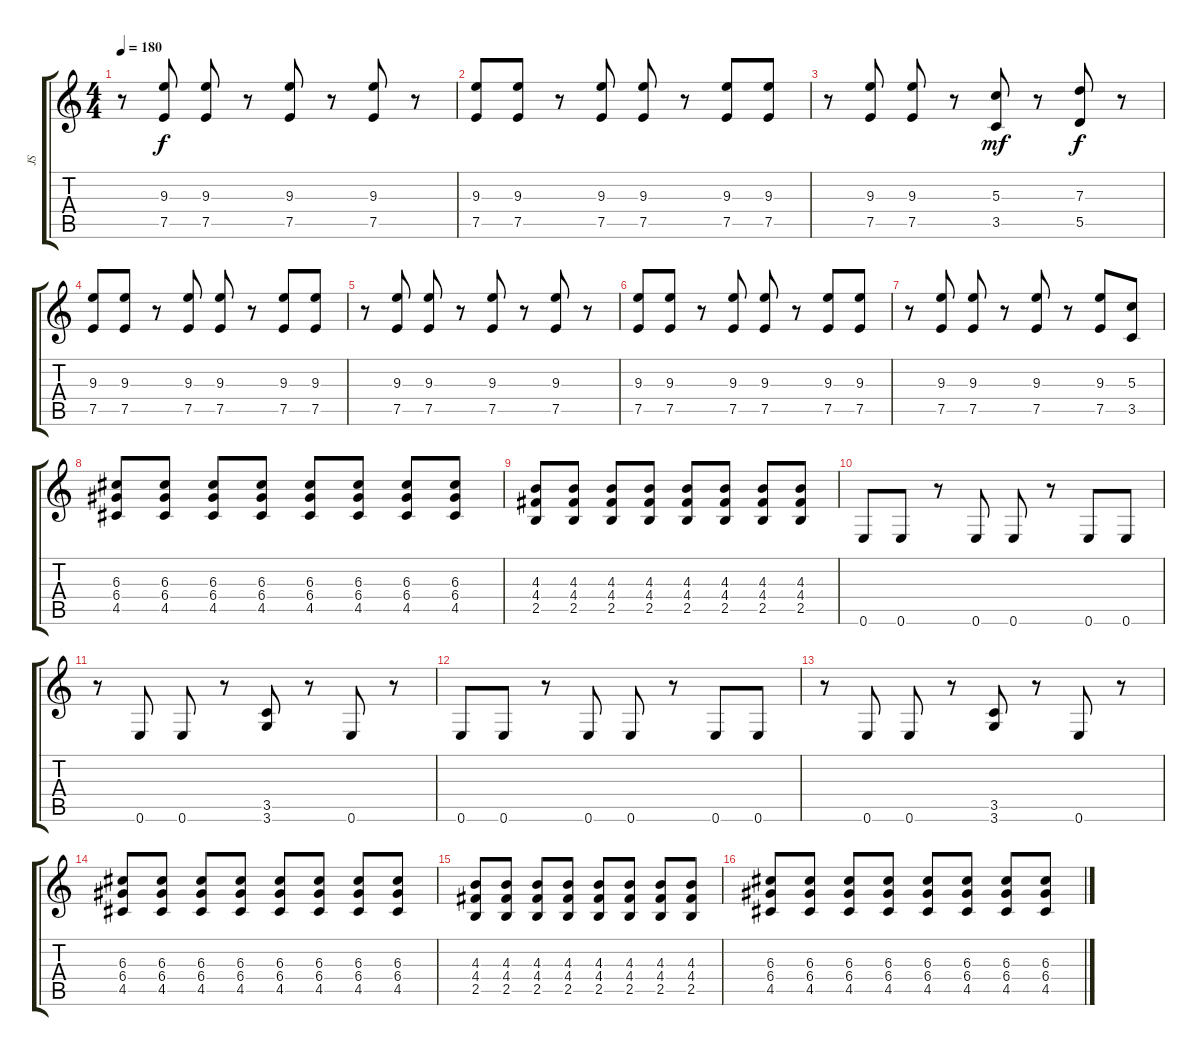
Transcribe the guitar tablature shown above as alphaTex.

\track ("JS" "JS") {instrument distortionguitar}
\staff {score tabs}
\tuning (E4 B3 G3 D3 A2 E2) {hide}
\ts (4 4)
\tempo 180
\clef g2
\ks c
r.8{dy f} (9.3 7.5).8 (9.3 7.5).8 r.8 (9.3 7.5).8 r.8 (9.3 7.5).8 r.8 |
(9.3 7.5).8 (9.3 7.5).8 r.8 (9.3 7.5).8 (9.3 7.5).8 r.8 (9.3 7.5).8 (9.3 7.5).8 |
r.8 (9.3 7.5).8 (9.3 7.5).8 r.8 (5.3 3.5).8{dy mf} r.8 (7.3 5.5).8{dy f} r.8 |
(9.3 7.5).8 (9.3 7.5).8 r.8 (9.3 7.5).8 (9.3 7.5).8 r.8 (9.3 7.5).8 (9.3 7.5).8 |
r.8 (9.3 7.5).8 (9.3 7.5).8 r.8 (9.3 7.5).8 r.8 (9.3 7.5).8 r.8 |
(9.3 7.5).8 (9.3 7.5).8 r.8 (9.3 7.5).8 (9.3 7.5).8 r.8 (9.3 7.5).8 (9.3 7.5).8 |
r.8 (9.3 7.5).8 (9.3 7.5).8 r.8 (9.3 7.5).8 r.8 (9.3 7.5).8 (5.3 3.5).8 |
(6.3 6.4 4.5).8 (6.3 6.4 4.5).8 (6.3 6.4 4.5).8 (6.3 6.4 4.5).8 (6.3 6.4 4.5).8 (6.3 6.4 4.5).8 (6.3 6.4 4.5).8 (6.3 6.4 4.5).8 |
(4.3 4.4 2.5).8 (4.3 4.4 2.5).8 (4.3 4.4 2.5).8 (4.3 4.4 2.5).8 (4.3 4.4 2.5).8 (4.3 4.4 2.5).8 (4.3 4.4 2.5).8 (4.3 4.4 2.5).8 |
0.6.8 0.6.8 r.8 0.6.8 0.6.8 r.8 0.6.8 0.6.8 |
r.8 0.6.8 0.6.8 r.8 (3.5 3.6).8 r.8 0.6.8 r.8 |
0.6.8 0.6.8 r.8 0.6.8 0.6.8 r.8 0.6.8 0.6.8 |
r.8 0.6.8 0.6.8 r.8 (3.5 3.6).8 r.8 0.6.8 r.8 |
(6.3 6.4 4.5).8 (6.3 6.4 4.5).8 (6.3 6.4 4.5).8 (6.3 6.4 4.5).8 (6.3 6.4 4.5).8 (6.3 6.4 4.5).8 (6.3 6.4 4.5).8 (6.3 6.4 4.5).8 |
(4.3 4.4 2.5).8 (4.3 4.4 2.5).8 (4.3 4.4 2.5).8 (4.3 4.4 2.5).8 (4.3 4.4 2.5).8 (4.3 4.4 2.5).8 (4.3 4.4 2.5).8 (4.3 4.4 2.5).8 |
(6.3 6.4 4.5).8 (6.3 6.4 4.5).8 (6.3 6.4 4.5).8 (6.3 6.4 4.5).8 (6.3 6.4 4.5).8 (6.3 6.4 4.5).8 (6.3 6.4 4.5).8 (6.3 6.4 4.5).8
